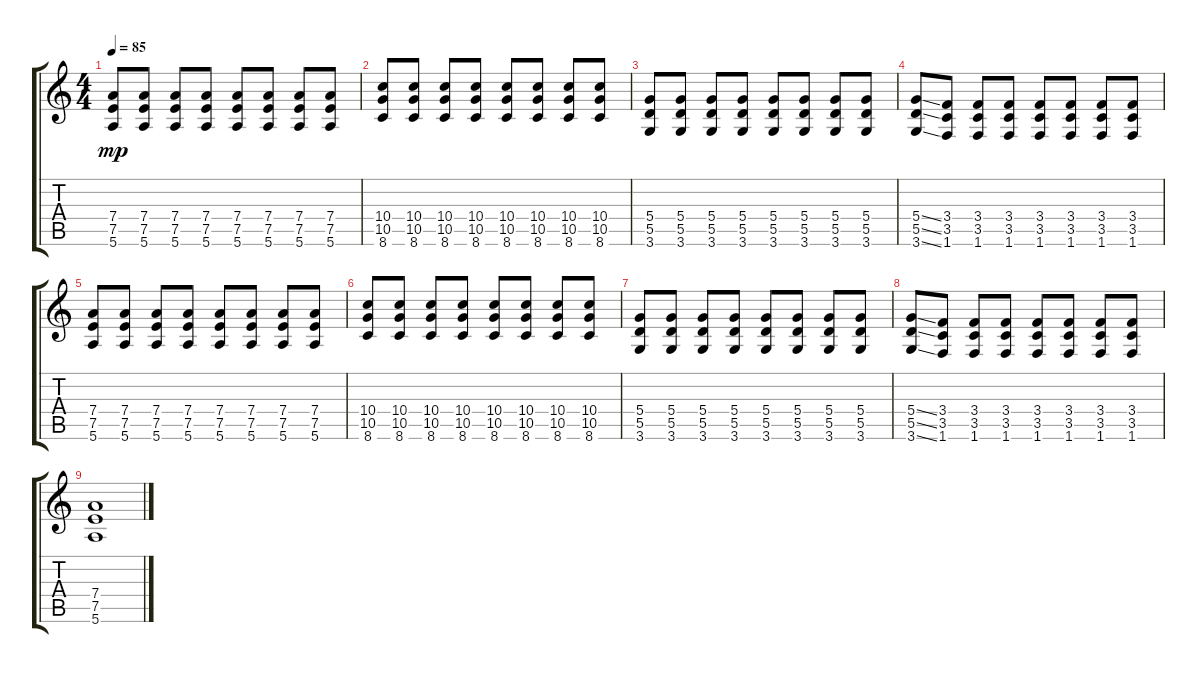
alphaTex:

\track "" {instrument acousticguitarsteel}
\staff {score tabs}
\tuning (E4 B3 G3 D3 A2 E2) {hide}
\ts (4 4)
\tempo 85
\clef g2
\ks c
(7.4 7.5 5.6).8{dy mp} (7.4 7.5 5.6).8 (7.4 7.5 5.6).8 (7.4 7.5 5.6).8 (7.4 7.5 5.6).8 (7.4 7.5 5.6).8 (7.4 7.5 5.6).8 (7.4 7.5 5.6).8 |
(10.4 10.5 8.6).8 (10.4 10.5 8.6).8 (10.4 10.5 8.6).8 (10.4 10.5 8.6).8 (10.4 10.5 8.6).8 (10.4 10.5 8.6).8 (10.4 10.5 8.6).8 (10.4 10.5 8.6).8 |
(5.4 5.5 3.6).8 (5.4 5.5 3.6).8 (5.4 5.5 3.6).8 (5.4 5.5 3.6).8 (5.4 5.5 3.6).8 (5.4 5.5 3.6).8 (5.4 5.5 3.6).8 (5.4 5.5 3.6).8 |
(5.4{ss} 5.5{ss} 3.6{ss}).8 (3.4 3.5 1.6).8 (3.4 3.5 1.6).8 (3.4 3.5 1.6).8 (3.4 3.5 1.6).8 (3.4 3.5 1.6).8 (3.4 3.5 1.6).8 (3.4 3.5 1.6).8 |
(7.4 7.5 5.6).8 (7.4 7.5 5.6).8 (7.4 7.5 5.6).8 (7.4 7.5 5.6).8 (7.4 7.5 5.6).8 (7.4 7.5 5.6).8 (7.4 7.5 5.6).8 (7.4 7.5 5.6).8 |
(10.4 10.5 8.6).8 (10.4 10.5 8.6).8 (10.4 10.5 8.6).8 (10.4 10.5 8.6).8 (10.4 10.5 8.6).8 (10.4 10.5 8.6).8 (10.4 10.5 8.6).8 (10.4 10.5 8.6).8 |
(5.4 5.5 3.6).8 (5.4 5.5 3.6).8 (5.4 5.5 3.6).8 (5.4 5.5 3.6).8 (5.4 5.5 3.6).8 (5.4 5.5 3.6).8 (5.4 5.5 3.6).8 (5.4 5.5 3.6).8 |
(5.4{ss} 5.5{ss} 3.6{ss}).8 (3.4 3.5 1.6).8 (3.4 3.5 1.6).8 (3.4 3.5 1.6).8 (3.4 3.5 1.6).8 (3.4 3.5 1.6).8 (3.4 3.5 1.6).8 (3.4 3.5 1.6).8 |
(7.4 7.5 5.6).1
